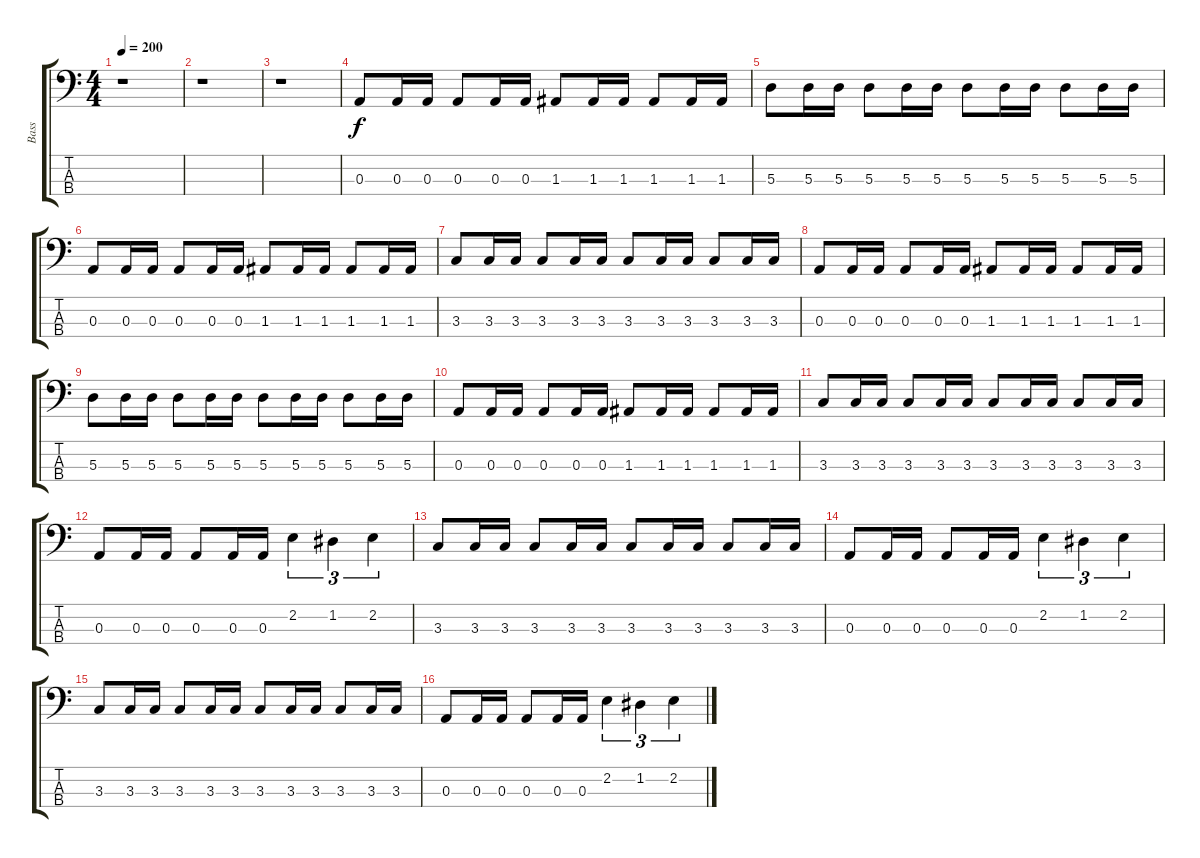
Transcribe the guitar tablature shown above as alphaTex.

\track ("Bass" "Bass") {instrument electricbasspick}
\staff {score tabs}
\tuning (G2 D2 A1 E1) {hide}
\ts (4 4)
\tempo 200
\clef f4
\ks c
r.1{dy f} |
r.1 |
r.1 |
0.3.8 0.3.16 0.3.16 0.3.8 0.3.16 0.3.16 1.3.8 1.3.16 1.3.16 1.3.8 1.3.16 1.3.16 |
5.3.8 5.3.16 5.3.16 5.3.8 5.3.16 5.3.16 5.3.8 5.3.16 5.3.16 5.3.8 5.3.16 5.3.16 |
0.3.8 0.3.16 0.3.16 0.3.8 0.3.16 0.3.16 1.3.8 1.3.16 1.3.16 1.3.8 1.3.16 1.3.16 |
3.3.8 3.3.16 3.3.16 3.3.8 3.3.16 3.3.16 3.3.8 3.3.16 3.3.16 3.3.8 3.3.16 3.3.16 |
0.3.8 0.3.16 0.3.16 0.3.8 0.3.16 0.3.16 1.3.8 1.3.16 1.3.16 1.3.8 1.3.16 1.3.16 |
5.3.8 5.3.16 5.3.16 5.3.8 5.3.16 5.3.16 5.3.8 5.3.16 5.3.16 5.3.8 5.3.16 5.3.16 |
0.3.8 0.3.16 0.3.16 0.3.8 0.3.16 0.3.16 1.3.8 1.3.16 1.3.16 1.3.8 1.3.16 1.3.16 |
3.3.8 3.3.16 3.3.16 3.3.8 3.3.16 3.3.16 3.3.8 3.3.16 3.3.16 3.3.8 3.3.16 3.3.16 |
0.3.8 0.3.16 0.3.16 0.3.8 0.3.16 0.3.16 2.2.4{tu (3 2)} 1.2.4{tu (3 2)} 2.2.4{tu (3 2)} |
3.3.8 3.3.16 3.3.16 3.3.8 3.3.16 3.3.16 3.3.8 3.3.16 3.3.16 3.3.8 3.3.16 3.3.16 |
0.3.8 0.3.16 0.3.16 0.3.8 0.3.16 0.3.16 2.2.4{tu (3 2)} 1.2.4{tu (3 2)} 2.2.4{tu (3 2)} |
3.3.8 3.3.16 3.3.16 3.3.8 3.3.16 3.3.16 3.3.8 3.3.16 3.3.16 3.3.8 3.3.16 3.3.16 |
0.3.8 0.3.16 0.3.16 0.3.8 0.3.16 0.3.16 2.2.4{tu (3 2)} 1.2.4{tu (3 2)} 2.2.4{tu (3 2)}
